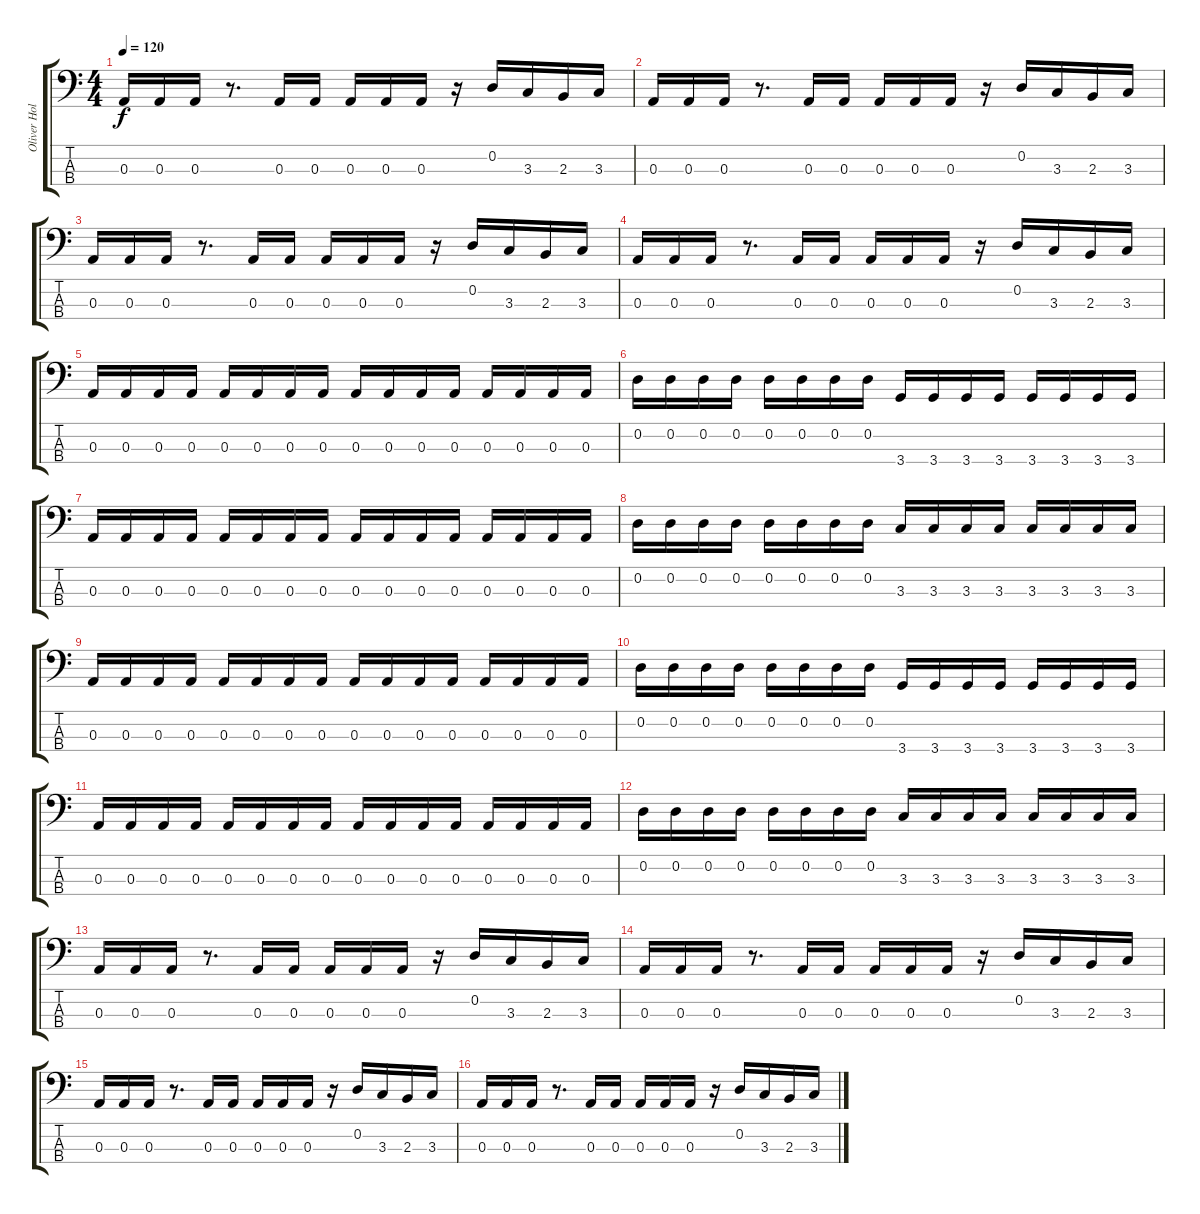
\track ("Oliver Holzwarth" "Oliver Hol") {instrument electricbassfinger}
\staff {score tabs}
\tuning (G2 D2 A1 E1) {hide}
\ts (4 4)
\tempo 120
\clef f4
\ks c
0.3.16{dy f} 0.3.16 0.3.16 r.8{d} 0.3.16 0.3.16 0.3.16 0.3.16 0.3.16 r.16 0.2.16 3.3.16 2.3.16 3.3.16 |
0.3.16 0.3.16 0.3.16 r.8{d} 0.3.16 0.3.16 0.3.16 0.3.16 0.3.16 r.16 0.2.16 3.3.16 2.3.16 3.3.16 |
0.3.16 0.3.16 0.3.16 r.8{d} 0.3.16 0.3.16 0.3.16 0.3.16 0.3.16 r.16 0.2.16 3.3.16 2.3.16 3.3.16 |
0.3.16 0.3.16 0.3.16 r.8{d} 0.3.16 0.3.16 0.3.16 0.3.16 0.3.16 r.16 0.2.16 3.3.16 2.3.16 3.3.16 |
0.3.16 0.3.16 0.3.16 0.3.16 0.3.16 0.3.16 0.3.16 0.3.16 0.3.16 0.3.16 0.3.16 0.3.16 0.3.16 0.3.16 0.3.16 0.3.16 |
0.2.16 0.2.16 0.2.16 0.2.16 0.2.16 0.2.16 0.2.16 0.2.16 3.4.16 3.4.16 3.4.16 3.4.16 3.4.16 3.4.16 3.4.16 3.4.16 |
0.3.16 0.3.16 0.3.16 0.3.16 0.3.16 0.3.16 0.3.16 0.3.16 0.3.16 0.3.16 0.3.16 0.3.16 0.3.16 0.3.16 0.3.16 0.3.16 |
0.2.16 0.2.16 0.2.16 0.2.16 0.2.16 0.2.16 0.2.16 0.2.16 3.3.16 3.3.16 3.3.16 3.3.16 3.3.16 3.3.16 3.3.16 3.3.16 |
0.3.16 0.3.16 0.3.16 0.3.16 0.3.16 0.3.16 0.3.16 0.3.16 0.3.16 0.3.16 0.3.16 0.3.16 0.3.16 0.3.16 0.3.16 0.3.16 |
0.2.16 0.2.16 0.2.16 0.2.16 0.2.16 0.2.16 0.2.16 0.2.16 3.4.16 3.4.16 3.4.16 3.4.16 3.4.16 3.4.16 3.4.16 3.4.16 |
0.3.16 0.3.16 0.3.16 0.3.16 0.3.16 0.3.16 0.3.16 0.3.16 0.3.16 0.3.16 0.3.16 0.3.16 0.3.16 0.3.16 0.3.16 0.3.16 |
0.2.16 0.2.16 0.2.16 0.2.16 0.2.16 0.2.16 0.2.16 0.2.16 3.3.16 3.3.16 3.3.16 3.3.16 3.3.16 3.3.16 3.3.16 3.3.16 |
0.3.16 0.3.16 0.3.16 r.8{d} 0.3.16 0.3.16 0.3.16 0.3.16 0.3.16 r.16 0.2.16 3.3.16 2.3.16 3.3.16 |
0.3.16 0.3.16 0.3.16 r.8{d} 0.3.16 0.3.16 0.3.16 0.3.16 0.3.16 r.16 0.2.16 3.3.16 2.3.16 3.3.16 |
0.3.16 0.3.16 0.3.16 r.8{d} 0.3.16 0.3.16 0.3.16 0.3.16 0.3.16 r.16 0.2.16 3.3.16 2.3.16 3.3.16 |
0.3.16 0.3.16 0.3.16 r.8{d} 0.3.16 0.3.16 0.3.16 0.3.16 0.3.16 r.16 0.2.16 3.3.16 2.3.16 3.3.16
